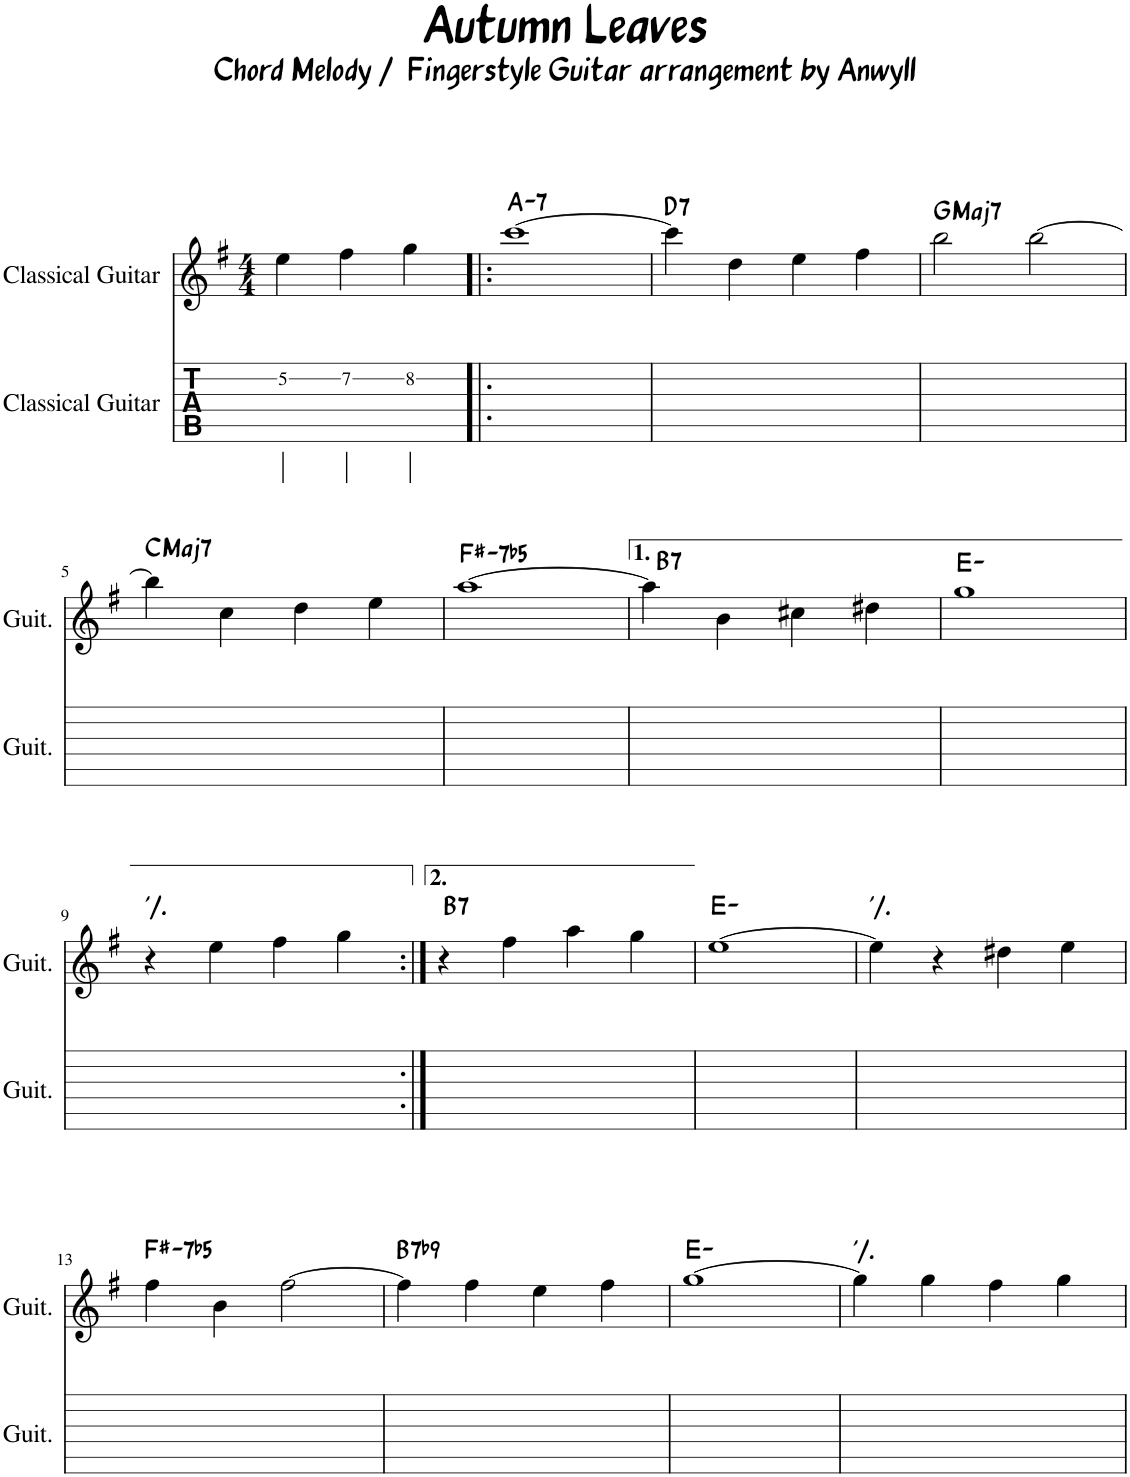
**kern	**kern	**harte
*part2	*part1	*part1
*staff2	*staff1	*
*I"Classical Guitar	*I"Classical Guitar	*
*I'Guit.	*I'Guit.	*
*stria6	*	*
*	*clefG2	*
*k[f#]	*k[f#]	*
*M4/4	*M4/4	*
=1	=1	=1
4e\	4ee\	.
4f#\	4ff#\	.
4g\	4gg\	.
=2!|:	=2!|:	=2!|:
!	!	!LO:H:kt=7
1r	[1ccc	A:min7
=3	=3	=3
!	!	!LO:H:kt=7
1r	4ccc\]	D:7
.	4dd\	.
.	4ee\	.
.	4ff#\	.
=4	=4	=4
!	!	!LO:H:kt=Maj7
1r	2bb\	G:maj7
.	[2bb\	.
!!LO:LB:g=z
=5	=5	=5
!	!	!LO:H:kt=Maj7
1r	4bb\]	C:maj7
.	4cc\	.
.	4dd\	.
.	4ee\	.
=6	=6	=6
!	!	!LO:H:kt=-7b5
1r	[1aa	F#:hdim7
=7	=7	=7
!	!	!LO:H:kt=7
1r	4aa\]	B:7
.	4b\	.
.	4cc#X\	.
.	4dd#X\	.
=8	=8	=8
1r	1gg	E:min
!!LO:LB:g=z
=9	=9	=9
!	!	!LO:H:kt='/.
1r	4r	N
.	4ee\	.
.	4ff#\	.
.	4gg\	.
=10:|!	=10:|!	=10:|!
!	!	!LO:H:kt=7
1r	4r	B:7
.	4ff#\	.
.	4aa\	.
.	4gg\	.
=11	=11	=11
1r	[1ee	E:min
=12	=12	=12
!	!	!LO:H:kt='/.
1r	4ee\]	N
.	4r	.
.	4dd#X\	.
.	4ee\	.
!!LO:LB:g=z
=13	=13	=13
!	!	!LO:H:kt=-7b5
1r	4ff#\	F#:hdim7
.	4b\	.
.	[2ff#\	.
=14	=14	=14
!	!	!LO:H:kt=7
1r	4ff#\]	B:7(b9)
.	4ff#\	.
.	4ee\	.
.	4ff#\	.
=15	=15	=15
1r	[1gg	E:min
=16	=16	=16
!	!	!LO:H:kt='/.
1r	4gg\]	N
.	4gg\	.
.	4ff#\	.
.	4gg\	.
=	=	=
*-	*-	*-
